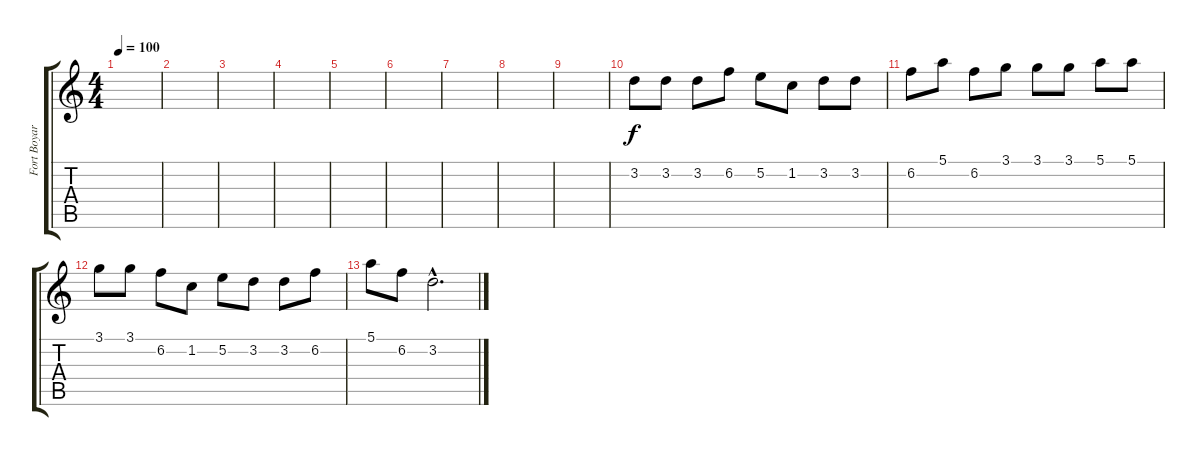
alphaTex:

\track ("Fort Boyard" "Fort Boyar") {instrument distortionguitar}
\staff {score tabs}
\tuning (E4 B3 G3 D3 A2 E2) {hide}
\ts (4 4)
\tempo 100
\clef g2
\ks c
|
|
|
|
|
|
|
|
|
3.2.8 3.2.8 3.2.8 6.2.8 5.2.8 1.2.8 3.2.8 3.2.8 |
6.2.8 5.1.8 6.2.8 3.1.8 3.1.8 3.1.8 5.1.8 5.1.8 |
3.1.8 3.1.8 6.2.8 1.2.8 5.2.8 3.2.8 3.2.8 6.2.8 |
5.1.8 6.2.8 3.2{hac}.2{d}
